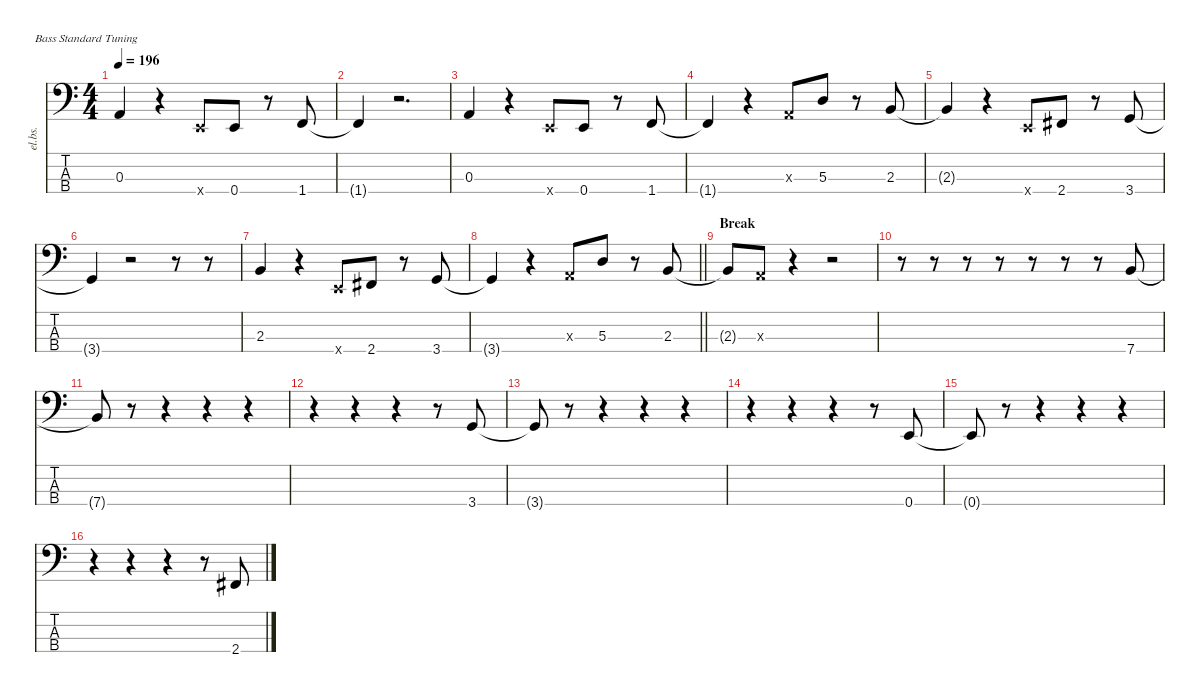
\defaultSystemsLayout 4
\hideDynamics
\bracketExtendMode nobrackets
\track ("Effelson" "el.bs.") {mute instrument electricbasspick}
\staff {score tabs}
\tuning (G2 D2 A1 E1)
\ts (4 4)
\tempo 196
\clef f4
\ks c
0.3{t}.4{dy f} r.4 0.4{x}.8 0.4.8 r.8 1.4.8 |
1.4{t}.4 r.2{d} |
0.3.4 r.4 0.4{x}.8 0.4.8 r.8 1.4.8 |
1.4{t}.4 r.4 0.3{x}.8 5.3.8 r.8 2.3.8 |
2.3{t}.4 r.4 0.4{x}.8 2.4{acc #}.8 r.8 3.4.8 |
3.4{t}.4 r.2 r.8 r.8 |
2.3.4 r.4 0.4{x}.8 2.4{acc #}.8 r.8 3.4.8 |
\barLineRight lightlight
3.4{t}.4 r.4 0.3{x}.8 5.3.8 r.8 2.3.8 |
\section ("" "Break")
2.3{t}.8 0.3{x}.8 r.4 r.2 |
r.8 r.8 r.8 r.8 r.8 r.8 r.8 7.4.8 |
7.4{t}.8 r.8 r.4 r.4 r.4 |
r.4 r.4 r.4 r.8 3.4.8 |
3.4{t}.8 r.8 r.4 r.4 r.4 |
r.4 r.4 r.4 r.8 0.4.8 |
0.4{t}.8 r.8 r.4 r.4 r.4 |
r.4 r.4 r.4 r.8 2.4{acc #}.8
